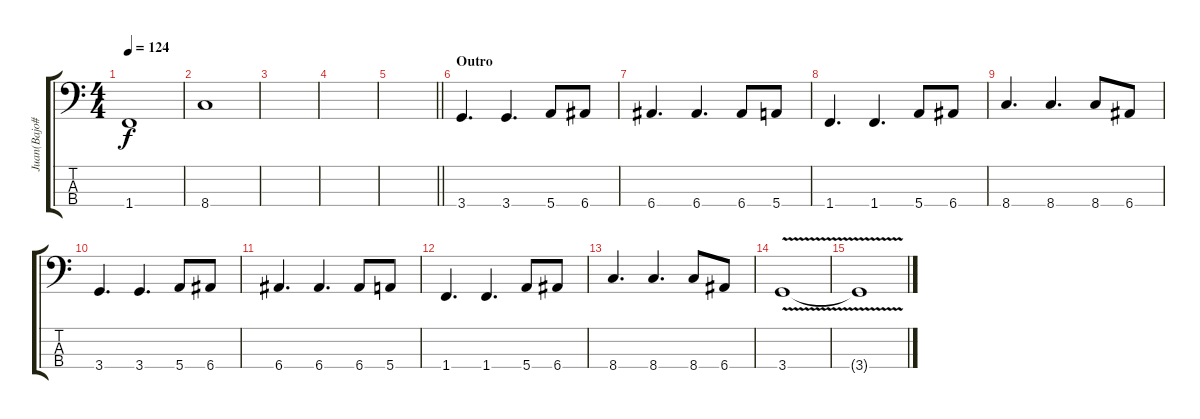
\track ("Juan(Bajo#2)" "Juan(Bajo#") {instrument electricbasspick}
\staff {score tabs}
\tuning (G2 D2 A1 E1) {hide}
\ts (4 4)
\tempo 124
\clef f4
\ks c
1.4.1{dy f} |
8.4.1 |
|
|
\barLineRight lightlight
|
\section ("" "Outro")
3.4.4{d} 3.4.4{d} 5.4.8 6.4.8 |
6.4.4{d} 6.4.4{d} 6.4.8 5.4.8 |
1.4.4{d} 1.4.4{d} 5.4.8 6.4.8 |
8.4.4{d} 8.4.4{d} 8.4.8 6.4.8 |
3.4.4{d} 3.4.4{d} 5.4.8 6.4.8 |
6.4.4{d} 6.4.4{d} 6.4.8 5.4.8 |
1.4.4{d} 1.4.4{d} 5.4.8 6.4.8 |
8.4.4{d} 8.4.4{d} 8.4.8 6.4.8 |
3.4{v}.1 |
3.4{t}.1
